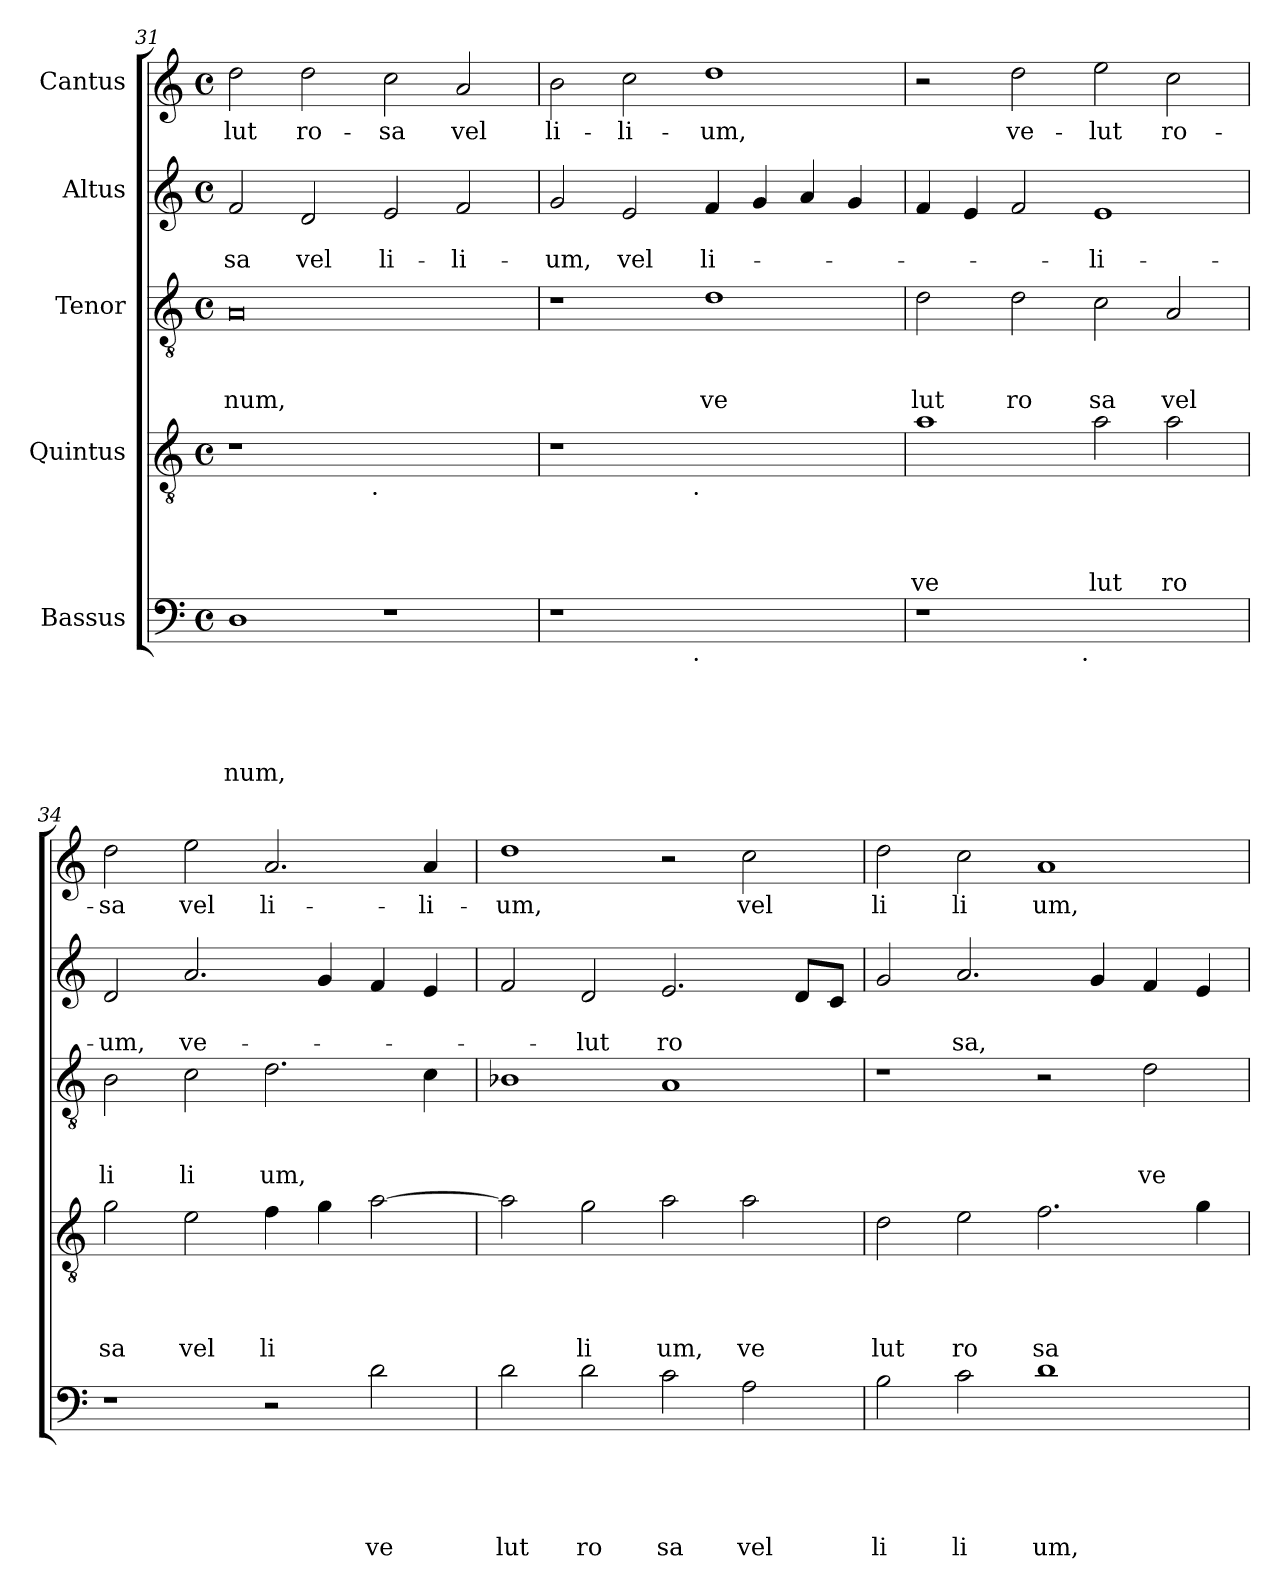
**kern	**text	**text	**text	**text	**text	**kern	**text	**text	**text	**text	**kern	**text	**text	**text	**kern	**text	**text	**kern	**text
*part5	*part5	*part5	*part5	*part5	*part5	*part4	*part4	*part4	*part4	*part4	*part3	*part3	*part3	*part3	*part2	*part2	*part2	*part1	*part1
*staff5	*staff5	*staff5	*staff5	*staff5	*staff5	*staff4	*staff4	*staff4	*staff4	*staff4	*staff3	*staff3	*staff3	*staff3	*staff2	*staff2	*staff2	*staff1	*staff1
*I"Bassus	*	*	*	*	*	*I"Quintus	*	*	*	*	*I"Tenor	*	*	*	*I"Altus	*	*	*I"Cantus	*
*clefF4	*	*	*	*	*	*clefGv2	*	*	*	*	*clefGv2	*	*	*	*clefG2	*	*	*clefG2	*
*k[]	*	*	*	*	*	*k[]	*	*	*	*	*k[]	*	*	*	*k[]	*	*	*k[]	*
*C:	*	*	*	*	*	*C:	*	*	*	*	*C:	*	*	*	*C:	*	*	*C:	*
*M4/4	*	*	*	*	*	*M4/4	*	*	*	*	*M4/4	*	*	*	*M4/4	*	*	*M4/4	*
*met(c)	*	*	*	*	*	*met(c)	*	*	*	*	*met(c)	*	*	*	*met(c)	*	*	*met(c)	*
=31	=31	=31	=31	=31	=31	=31	=31	=31	=31	=31	=31	=31	=31	=31	=31	=31	=31	=31	=31
!	!	!	!	!	!LO:LY:b	!	!	!	!	!	!	!	!	!LO:LY:b	!	!	!LO:LY:b	!	!LO:LY:b
*	*	*	*	*	*	*^	*	*	*	*	*	*	*	*	*	*	*	*	*
1D	.	.	.	.	num,	1r	2ryy	.	.	.	.	0A	.	.	num,	2f/	.	-sa	2dd\	-lut
!	!	!	!	!	!	!	!	!	!	!	!	!	!	!	!	!	!	!LO:LY:b	!	!LO:LY:b
.	.	.	.	.	.	.	4...ryy	.	.	.	.	.	.	.	.	2d/	.	vel	2dd\	ro-
!	!	!	!	!	!	!	!LO:TX:b:t=.	!	!	!	!	!	!	!	!	!	!	!	!	!
.	.	.	.	.	.	.	1ryy	.	.	.	.	.	.	.	.	.	.	.	.	.
!	!	!	!	!	!	!	!	!	!	!	!	!	!	!	!	!	!	!LO:LY:b	!	!LO:LY:b
1r	.	.	.	.	.	1ryy	.	.	.	.	.	.	.	.	.	2e/	.	li-	2cc\	-sa
!	!	!	!	!	!	!	!	!	!	!	!	!	!	!	!	!	!	!LO:LY:b	!	!LO:LY:b
.	.	.	.	.	.	.	.	.	.	.	.	.	.	.	.	2f/	.	-li-	2a/	vel
.	.	.	.	.	.	.	32ryy	.	.	.	.	.	.	.	.	.	.	.	.	.
=32	=32	=32	=32	=32	=32	=32	=32	=32	=32	=32	=32	=32	=32	=32	=32	=32	=32	=32	=32	=32
!	!	!	!	!	!	!	!	!	!	!	!	!	!	!	!	!	!	!LO:LY:b	!	!LO:LY:b
*^	*	*	*	*	*	*	*	*	*	*	*	*	*	*	*	*	*	*	*	*
1r	2ryy	.	.	.	.	.	1r	2ryy	.	.	.	.	1r	.	.	.	2g/	.	-um,	2b\	li-
!	!	!	!	!	!	!	!	!	!	!	!	!	!	!	!	!	!	!	!LO:LY:b	!	!LO:LY:b
.	4...ryy	.	.	.	.	.	.	4...ryy	.	.	.	.	.	.	.	.	2e/	.	vel	2cc\	-li-
!	!	!	!	!	!	!	!	!LO:TX:b:t=.	!	!	!	!	!	!	!	!	!	!	!	!	!
!	!LO:TX:b:t=.	!	!	!	!	!	!	!	!	!	!	!	!	!	!	!	!	!	!	!	!
.	1ryy	.	.	.	.	.	.	1ryy	.	.	.	.	.	.	.	.	.	.	.	.	.
!	!	!	!	!	!	!	!	!	!	!	!	!	!	!	!	!LO:LY:b	!	!	!LO:LY:b	!	!LO:LY:b
1ryy	.	.	.	.	.	.	1ryy	.	.	.	.	.	1d	.	.	ve	4f/	.	li-	1dd	-um,
.	.	.	.	.	.	.	.	.	.	.	.	.	.	.	.	.	4g/	.	.	.	.
.	.	.	.	.	.	.	.	.	.	.	.	.	.	.	.	.	4a/	.	.	.	.
.	.	.	.	.	.	.	.	.	.	.	.	.	.	.	.	.	4g/	.	.	.	.
.	32ryy	.	.	.	.	.	.	32ryy	.	.	.	.	.	.	.	.	.	.	.	.	.
=33	=33	=33	=33	=33	=33	=33	=33	=33	=33	=33	=33	=33	=33	=33	=33	=33	=33	=33	=33	=33	=33
!	!	!	!	!	!	!	!	!	!	!	!	!LO:LY:b	!	!	!	!LO:LY:b	!	!	!	!	!
*	*	*	*	*	*	*	*v	*v	*	*	*	*	*	*	*	*	*	*	*	*	*
1r	2ryy	.	.	.	.	.	1a	.	.	.	ve	2d\	.	.	lut	4f/	.	.	2r	.
.	.	.	.	.	.	.	.	.	.	.	.	.	.	.	.	4e/	.	.	.	.
!	!	!	!	!	!	!	!	!	!	!	!	!	!	!	!LO:LY:b	!	!	!	!	!LO:LY:b
.	4...ryy	.	.	.	.	.	.	.	.	.	.	2d\	.	.	ro	2f/	.	.	2dd\	ve-
!	!LO:TX:b:t=.	!	!	!	!	!	!	!	!	!	!	!	!	!	!	!	!	!	!	!
.	1ryy	.	.	.	.	.	.	.	.	.	.	.	.	.	.	.	.	.	.	.
!	!	!	!	!	!	!	!	!	!	!	!LO:LY:b	!	!	!	!LO:LY:b	!	!	!LO:LY:b	!	!LO:LY:b
1ryy	.	.	.	.	.	.	2a\	.	.	.	lut	2c\	.	.	sa	1e	.	-li-	2ee\	-lut
!	!	!	!	!	!	!	!	!	!	!	!LO:LY:b	!	!	!	!LO:LY:b	!	!	!	!	!LO:LY:b
.	.	.	.	.	.	.	2a\	.	.	.	ro	2A/	.	.	vel	.	.	.	2cc\	ro-
.	32ryy	.	.	.	.	.	.	.	.	.	.	.	.	.	.	.	.	.	.	.
=34	=34	=34	=34	=34	=34	=34	=34	=34	=34	=34	=34	=34	=34	=34	=34	=34	=34	=34	=34	=34
!	!	!	!	!	!	!	!	!	!	!	!LO:LY:b	!	!	!	!LO:LY:b	!	!	!LO:LY:b	!	!LO:LY:b
*v	*v	*	*	*	*	*	*	*	*	*	*	*	*	*	*	*	*	*	*	*
1r	.	.	.	.	.	2g\	.	.	.	sa	2B\	.	.	li	2d/	.	-um,	2dd\	-sa
!	!	!	!	!	!	!	!	!	!	!LO:LY:b	!	!	!	!LO:LY:b	!	!	!LO:LY:b	!	!LO:LY:b
.	.	.	.	.	.	2e\	.	.	.	vel	2c\	.	.	li	2.a/	.	ve-	2ee\	vel
!	!	!	!	!	!	!	!	!	!	!LO:LY:b	!	!	!	!LO:LY:b	!	!	!	!	!LO:LY:b
2r	.	.	.	.	.	4f\	.	.	.	li	2.d\	.	.	um,	.	.	.	2.a/	li-
.	.	.	.	.	.	4g\	.	.	.	.	.	.	.	.	4g/	.	.	.	.
!	!	!	!	!	!LO:LY:b	!	!	!	!	!	!	!	!	!	!	!	!	!	!
2d\	.	.	.	.	ve	[>2a\	.	.	.	.	.	.	.	.	4f/	.	.	.	.
!	!	!	!	!	!	!	!	!	!	!	!	!	!	!	!	!	!	!	!LO:LY:b
.	.	.	.	.	.	.	.	.	.	.	4c\	.	.	.	4e/	.	.	4a/	-li-
!!LO:PB:g=z
=35	=35	=35	=35	=35	=35	=35	=35	=35	=35	=35	=35	=35	=35	=35	=35	=35	=35	=35	=35
!	!	!	!	!	!LO:LY:b	!	!	!	!	!	!	!	!	!	!	!	!	!	!LO:LY:b
2d\	.	.	.	.	lut	2a\]	.	.	.	.	1B-X	.	.	.	2f/	.	.	1dd	-um,
!	!	!	!	!	!LO:LY:b	!	!	!	!	!LO:LY:b	!	!	!	!	!	!	!LO:LY:b	!	!
2d\	.	.	.	.	ro	2g\	.	.	.	li	.	.	.	.	2d/	.	-lut	.	.
!	!	!	!	!	!LO:LY:b	!	!	!	!	!LO:LY:b	!	!	!	!	!	!	!LO:LY:b	!	!
2c\	.	.	.	.	sa	2a\	.	.	.	um,	1A	.	.	.	2.e/	.	ro	2r	.
!	!	!	!	!	!LO:LY:b	!	!	!	!	!LO:LY:b	!	!	!	!	!	!	!	!	!LO:LY:b
2A\	.	.	.	.	vel	2a\	.	.	.	ve	.	.	.	.	.	.	.	2cc\	vel
.	.	.	.	.	.	.	.	.	.	.	.	.	.	.	8d/L	.	.	.	.
.	.	.	.	.	.	.	.	.	.	.	.	.	.	.	8c/J	.	.	.	.
=36	=36	=36	=36	=36	=36	=36	=36	=36	=36	=36	=36	=36	=36	=36	=36	=36	=36	=36	=36
!	!	!	!	!	!LO:LY:b	!	!	!	!	!LO:LY:b	!	!	!	!	!	!	!	!	!LO:LY:b
2B\	.	.	.	.	li	2d\	.	.	.	lut	1r	.	.	.	2g/	.	.	2dd\	li
!	!	!	!	!	!LO:LY:b	!	!	!	!	!LO:LY:b	!	!	!	!	!	!	!LO:LY:b	!	!LO:LY:b
2c\	.	.	.	.	li	2e\	.	.	.	ro	.	.	.	.	2.a/	.	sa,	2cc\	li
!	!	!	!	!	!LO:LY:b	!	!	!	!	!LO:LY:b	!	!	!	!	!	!	!	!	!LO:LY:b
1d	.	.	.	.	um,	2.f\	.	.	.	sa	2r	.	.	.	.	.	.	1a	um,
.	.	.	.	.	.	.	.	.	.	.	.	.	.	.	4g/	.	.	.	.
!	!	!	!	!	!	!	!	!	!	!	!	!	!	!LO:LY:b	!	!	!	!	!
.	.	.	.	.	.	.	.	.	.	.	2d\	.	.	ve	4f/	.	.	.	.
.	.	.	.	.	.	4g\	.	.	.	.	.	.	.	.	4e/	.	.	.	.
=	=	=	=	=	=	=	=	=	=	=	=	=	=	=	=	=	=	=	=
*-	*-	*-	*-	*-	*-	*-	*-	*-	*-	*-	*-	*-	*-	*-	*-	*-	*-	*-	*-
